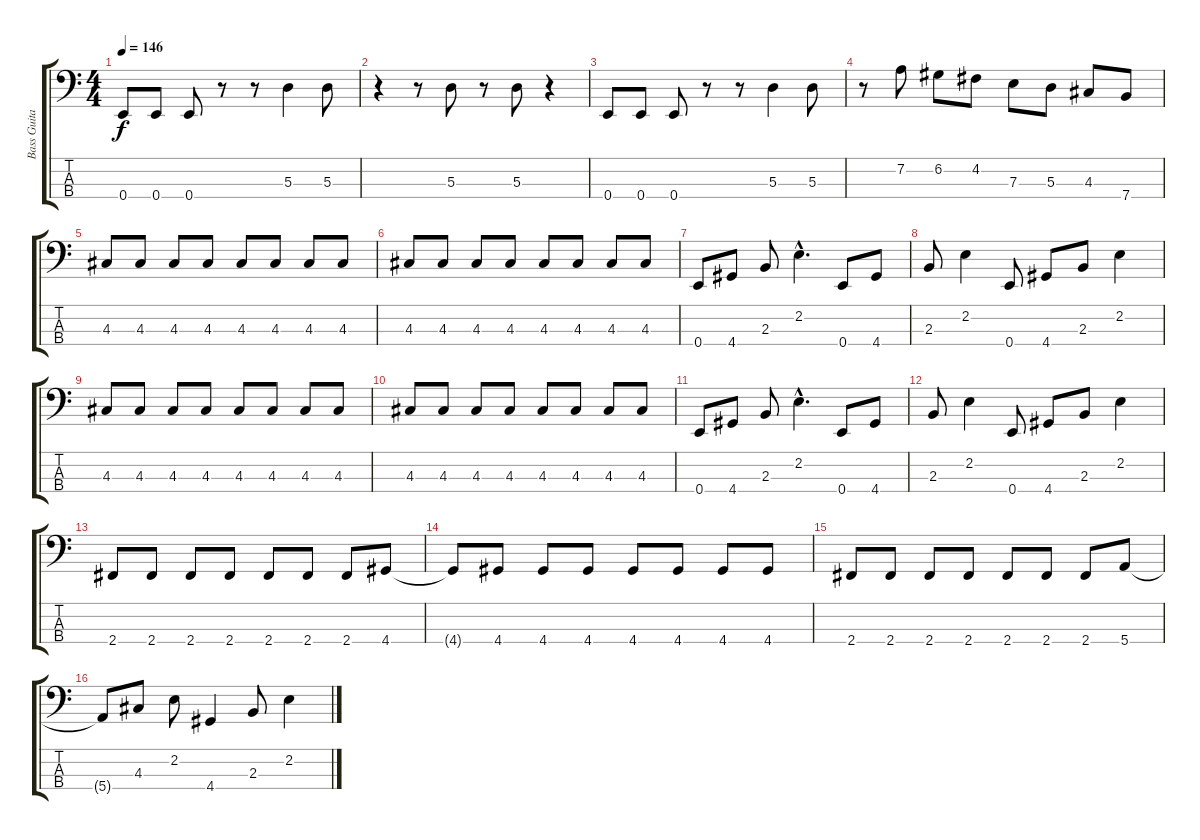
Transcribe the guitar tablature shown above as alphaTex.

\track ("Bass Guitar" "Bass Guita") {instrument electricbassfinger}
\staff {score tabs}
\tuning (G2 D2 A1 E1) {hide}
\ts (4 4)
\tempo 146
\clef f4
\ks c
0.4.8{dy f} 0.4.8 0.4.8 r.8 r.8 5.3.4 5.3.8 |
r.4 r.8 5.3.8 r.8 5.3.8 r.4 |
0.4.8 0.4.8 0.4.8 r.8 r.8 5.3.4 5.3.8 |
r.8 7.2.8 6.2.8 4.2.8 7.3.8 5.3.8 4.3.8 7.4.8 |
4.3.8 4.3.8 4.3.8 4.3.8 4.3.8 4.3.8 4.3.8 4.3.8 |
4.3.8 4.3.8 4.3.8 4.3.8 4.3.8 4.3.8 4.3.8 4.3.8 |
0.4.8 4.4.8 2.3.8 2.2{hac}.4{d} 0.4.8 4.4.8 |
2.3.8 2.2.4 0.4.8 4.4.8 2.3.8 2.2.4 |
4.3.8 4.3.8 4.3.8 4.3.8 4.3.8 4.3.8 4.3.8 4.3.8 |
4.3.8 4.3.8 4.3.8 4.3.8 4.3.8 4.3.8 4.3.8 4.3.8 |
0.4.8 4.4.8 2.3.8 2.2{hac}.4{d} 0.4.8 4.4.8 |
2.3.8 2.2.4 0.4.8 4.4.8 2.3.8 2.2.4 |
2.4.8 2.4.8 2.4.8 2.4.8 2.4.8 2.4.8 2.4.8 4.4.8 |
4.4{t}.8 4.4.8 4.4.8 4.4.8 4.4.8 4.4.8 4.4.8 4.4.8 |
2.4.8 2.4.8 2.4.8 2.4.8 2.4.8 2.4.8 2.4.8 5.4.8 |
5.4{t}.8 4.3.8 2.2.8 4.4.4 2.3.8 2.2.4
